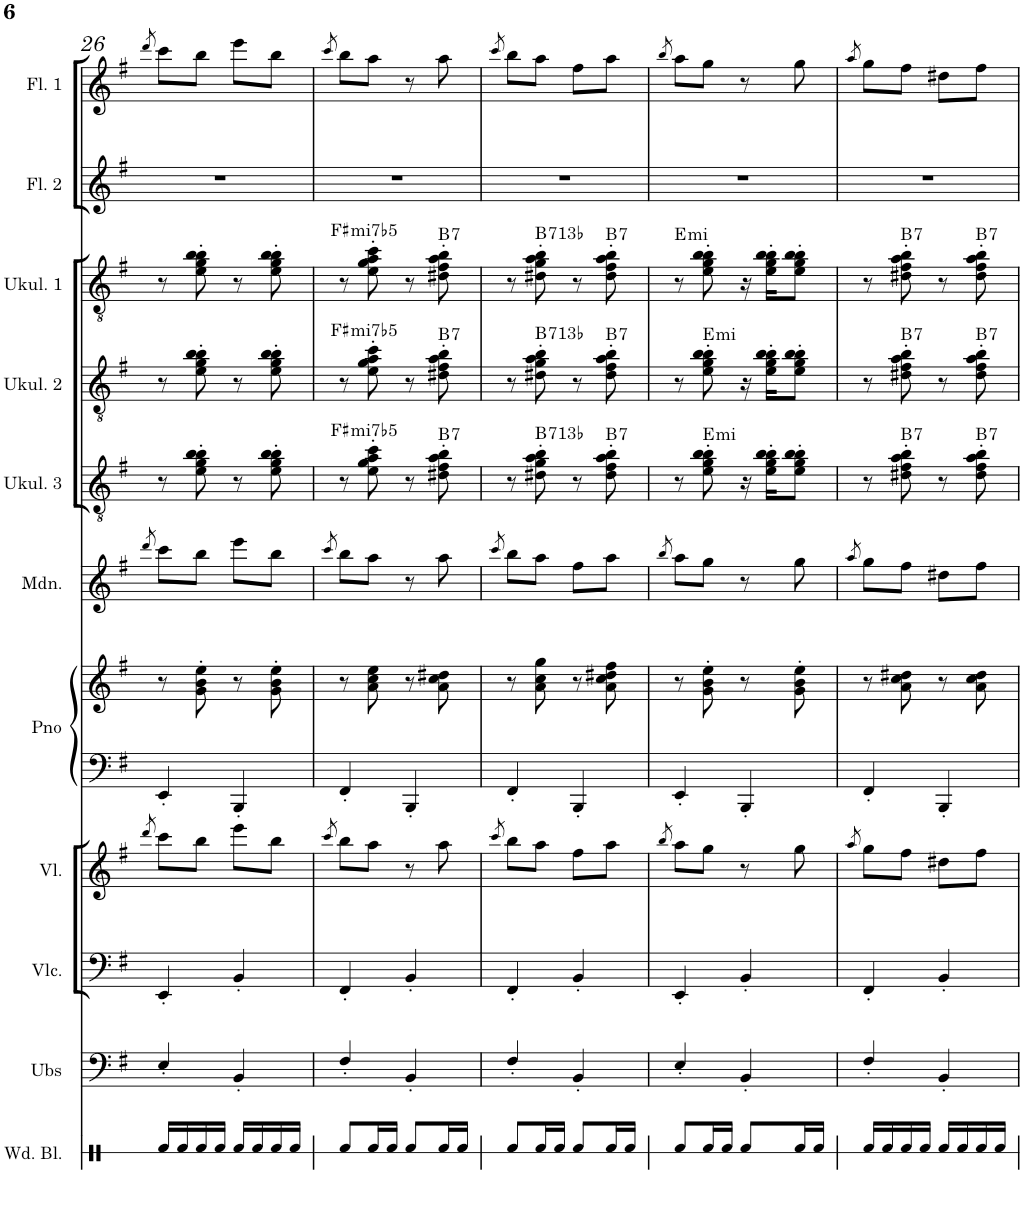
**kern	**kern	**kern	**kern	**kern	**kern	**kern	**kern	**harte	**kern	**harte	**kern	**harte	**kern	**kern
*part11	*part10	*part9	*part8	*part7	*part7	*part6	*part5	*part5	*part4	*part4	*part3	*part3	*part2	*part1
*staff12	*staff11	*staff10	*staff9	*staff8	*staff7	*staff6	*staff5	*	*staff4	*	*staff3	*	*staff2	*staff1
*I"Wood Blocks	*I"UkuBass	*I"Violoncelle	*I"Violon	*I"Piano	*	*I"Mandoline	*I"Ukulélé 3	*	*I"Ukulélé 2	*	*I"Ukulélé 1	*	*I"Flûte 2	*I"Flûte 1
*I'Wd. Bl.	*I'Ubs	*I'Vlc.	*I'Vl.	*I'Pno	*	*I'Mdn.	*I'Ukul. 3	*	*I'Ukul. 2	*	*I'Ukul. 1	*	*I'Fl. 2	*I'Fl. 1
!!LO:PB:g=z
*clefX	*clefF4	*clefF4	*clefG2	*clefF4	*clefG2	*clefG2	*clefGv2	*	*clefGv2	*	*clefGv2	*	*clefG2	*clefG2
*	*Trd7c12	*	*	*	*	*	*	*	*	*	*	*	*	*
*k[]	*k[f#]	*k[f#]	*k[f#]	*k[f#]	*k[f#]	*k[f#]	*k[f#]	*	*k[f#]	*	*k[f#]	*	*k[f#]	*k[f#]
*	*e:	*e:	*e:	*e:	*e:	*e:	*e:	*	*e:	*	*e:	*	*e:	*e:
*M2/4	*M2/4	*M2/4	*M2/4	*M2/4	*M2/4	*M2/4	*M2/4	*	*M2/4	*	*M2/4	*	*M2/4	*M2/4
=26	=26	=26	=26	=26	=26	=26	=26	=26	=26	=26	=26	=26	=26	=26
.	.	.	8qddd/	.	.	8qddd/	.	.	.	.	.	.	.	8qddd/
16Rf/LL	4E'/	4EE'/	8ccc\L	4EE'/	8r	8ccc\L	8r	.	8r	.	8r	.	2r	8ccc\L
16Rf/	.	.	.	.	.	.	.	.	.	.	.	.	.	.
16Rf/	.	.	8bb\J	.	8g\' 8b\' 8ee\'	8bb\J	8e\' 8g\' 8b\' 8b\'	.	8e\' 8g\' 8b\' 8b\'	.	8e\' 8g\' 8b\' 8b\'	.	.	8bb\J
16Rf/JJ	.	.	.	.	.	.	.	.	.	.	.	.	.	.
16Rf/LL	4BB'/	4BB'/	8eee\L	4BBB'/	8r	8eee\L	8r	.	8r	.	8r	.	.	8eee\L
16Rf/	.	.	.	.	.	.	.	.	.	.	.	.	.	.
16Rf/	.	.	8bb\J	.	8g\' 8b\' 8ee\'	8bb\J	8e\' 8g\' 8b\' 8b\'	.	8e\' 8g\' 8b\' 8b\'	.	8e\' 8g\' 8b\' 8b\'	.	.	8bb\J
16Rf/JJ	.	.	.	.	.	.	.	.	.	.	.	.	.	.
=27	=27	=27	=27	=27	=27	=27	=27	=27	=27	=27	=27	=27	=27	=27
.	.	.	8qccc/	.	.	8qccc/	.	.	.	.	.	.	.	8qccc/
8Rf/L	4F#'/	4FF#'/	8bb\L	4FF#'/	8r	8bb\L	8r	.	8r	.	8r	.	2r	8bb\L
!	!	!	!	!	!	!	!	!LO:H:kt=mi7b5	!	!LO:H:kt=mi7b5	!	!LO:H:kt=mi7b5	!	!
16Rf/L	.	.	8aa\J	.	8a\ 8cc\ 8ee\	8aa\J	8e\' 8g\' 8a\' 8cc\'	F#:hdim7	8e\' 8g\' 8a\' 8cc\'	F#:hdim7	8e\' 8g\' 8a\' 8cc\'	F#:hdim7	.	8aa\J
16Rf/JJ	.	.	.	.	.	.	.	.	.	.	.	.	.	.
8Rf/L	4BB'/	4BB'/	8r	4BBB'/	8r	8r	8r	.	8r	.	8r	.	.	8r
!	!	!	!	!	!	!	!	!LO:H:kt=7	!	!LO:H:kt=7	!	!LO:H:kt=7	!	!
16Rf/L	.	.	8aa\	.	8a\ 8cc\ 8dd#X\	8aa\	8d#X\' 8f#\' 8a\' 8b\'	B:7	8d#X\' 8f#\' 8a\' 8b\'	B:7	8d#X\' 8f#\' 8a\' 8b\'	B:7	.	8aa\
16Rf/JJ	.	.	.	.	.	.	.	.	.	.	.	.	.	.
=28	=28	=28	=28	=28	=28	=28	=28	=28	=28	=28	=28	=28	=28	=28
.	.	.	8qccc/	.	.	8qccc/	.	.	.	.	.	.	.	8qccc/
8Rf/L	4F#'/	4FF#'/	8bb\L	4FF#'/	8r	8bb\L	8r	.	8r	.	8r	.	2r	8bb\L
16Rf/L	.	.	8aa\J	.	8a\ 8cc\ 8gg\	8aa\J	8d#X\' 8g\' 8a\' 8b\'	B:maj(b713)	8d#X\' 8g\' 8a\' 8b\'	B:maj(b713)	8d#X\' 8g\' 8a\' 8b\'	B:maj(b713)	.	8aa\J
16Rf/JJ	.	.	.	.	.	.	.	.	.	.	.	.	.	.
8Rf/L	4BB'/	4BB'/	8ff#\L	4BBB'/	8r	8ff#\L	8r	.	8r	.	8r	.	.	8ff#\L
!	!	!	!	!	!	!	!	!LO:H:kt=7	!	!LO:H:kt=7	!	!LO:H:kt=7	!	!
16Rf/L	.	.	8aa\J	.	8a\ 8cc\ 8dd#X\ 8ff#\	8aa\J	8d#\' 8f#\' 8a\' 8b\'	B:7	8d#\' 8f#\' 8a\' 8b\'	B:7	8d#\' 8f#\' 8a\' 8b\'	B:7	.	8aa\J
16Rf/JJ	.	.	.	.	.	.	.	.	.	.	.	.	.	.
=29	=29	=29	=29	=29	=29	=29	=29	=29	=29	=29	=29	=29	=29	=29
.	.	.	8qbb/	.	.	8qbb/	.	.	.	.	.	.	.	8qbb/
!	!	!	!	!	!	!	!	!	!	!	!	!LO:H:kt=mi	!	!
8Rf/L	4E'/	4EE'/	8aa\L	4EE'/	8r	8aa\L	8r	.	8r	.	8r	E:min	2r	8aa\L
!	!	!	!	!	!	!	!	!LO:H:kt=mi	!	!LO:H:kt=mi	!	!	!	!
16Rf/L	.	.	8gg\J	.	8g\' 8b\' 8ee\'	8gg\J	8e\' 8g\' 8b\' 8b\'	E:min	8e\' 8g\' 8b\' 8b\'	E:min	8e\' 8g\' 8b\' 8b\'	.	.	8gg\J
16Rf/JJ	.	.	.	.	.	.	.	.	.	.	.	.	.	.
8Rf/L	4BB'/	4BB'/	8r	4BBB'/	8r	8r	16r	.	16r	.	16r	.	.	8r
.	.	.	.	.	.	.	16e\' 16g\' 16b\' 16b\'KL	.	16e\' 16g\' 16b\' 16b\'KL	.	16e\' 16g\' 16b\' 16b\'KL	.	.	.
16Rf/L	.	.	8gg\	.	8g\' 8b\' 8ee\'	8gg\	8e\' 8g\' 8b\' 8b\'J	.	8e\' 8g\' 8b\' 8b\'J	.	8e\' 8g\' 8b\' 8b\'J	.	.	8gg\
16Rf/JJ	.	.	.	.	.	.	.	.	.	.	.	.	.	.
=30	=30	=30	=30	=30	=30	=30	=30	=30	=30	=30	=30	=30	=30	=30
.	.	.	8qaa/	.	.	8qaa/	.	.	.	.	.	.	.	8qaa/
16Rf/LL	4F#'/	4FF#'/	8gg\L	4FF#'/	8r	8gg\L	8r	.	8r	.	8r	.	2r	8gg\L
16Rf/	.	.	.	.	.	.	.	.	.	.	.	.	.	.
!	!	!	!	!	!	!	!	!LO:H:kt=7	!	!LO:H:kt=7	!	!LO:H:kt=7	!	!
16Rf/	.	.	8ff#\J	.	8a\ 8cc\ 8dd#X\	8ff#\J	8d#X\' 8f#\' 8a\' 8b\'	B:7	8d#X\' 8f#\' 8a\' 8b\'	B:7	8d#X\' 8f#\' 8a\' 8b\'	B:7	.	8ff#\J
16Rf/JJ	.	.	.	.	.	.	.	.	.	.	.	.	.	.
16Rf/LL	4BB'/	4BB'/	8dd#X\L	4BBB'/	8r	8dd#X\L	8r	.	8r	.	8r	.	.	8dd#X\L
16Rf/	.	.	.	.	.	.	.	.	.	.	.	.	.	.
!	!	!	!	!	!	!	!	!LO:H:kt=7	!	!LO:H:kt=7	!	!LO:H:kt=7	!	!
16Rf/	.	.	8ff#\J	.	8a\ 8cc\ 8dd#\	8ff#\J	8d#\' 8f#\' 8a\' 8b\'	B:7	8d#\' 8f#\' 8a\' 8b\'	B:7	8d#\' 8f#\' 8a\' 8b\'	B:7	.	8ff#\J
16Rf/JJ	.	.	.	.	.	.	.	.	.	.	.	.	.	.
=	=	=	=	=	=	=	=	=	=	=	=	=	=	=
*-	*-	*-	*-	*-	*-	*-	*-	*-	*-	*-	*-	*-	*-	*-
